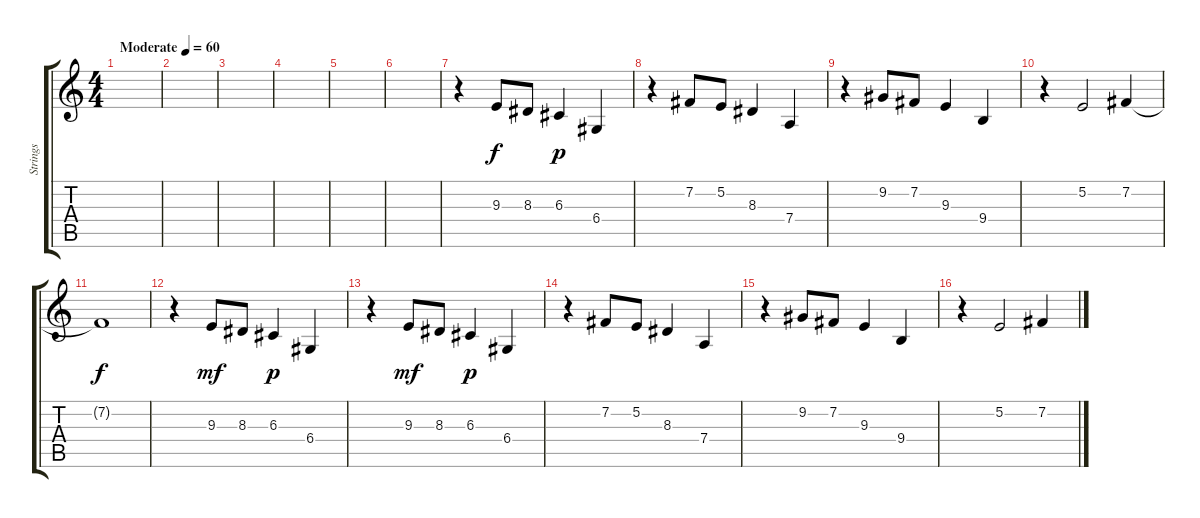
\track ("Strings" "Strings") {instrument stringensemble1}
\staff {score tabs}
\tuning (E4 B3 G3 D3 A2 E2) {hide}
\ts (4 4)
\tempo (60 "Moderate")
\clef g2
\ks c
|
|
|
|
|
|
r.4 9.3.8 8.3.8 6.3.4{dy p} 6.4.4 |
r.4 7.2.8 5.2.8 8.3.4 7.4.4 |
r.4 9.2.8 7.2.8 9.3.4 9.4.4 |
r.4 5.2.2 7.2.4 |
7.2{t}.1{dy f} |
r.4 9.3.8{dy mf} 8.3.8 6.3.4{dy p} 6.4.4 |
r.4 9.3.8{dy mf} 8.3.8 6.3.4{dy p} 6.4.4 |
r.4 7.2.8 5.2.8 8.3.4 7.4.4 |
r.4 9.2.8 7.2.8 9.3.4 9.4.4 |
r.4 5.2.2 7.2.4
